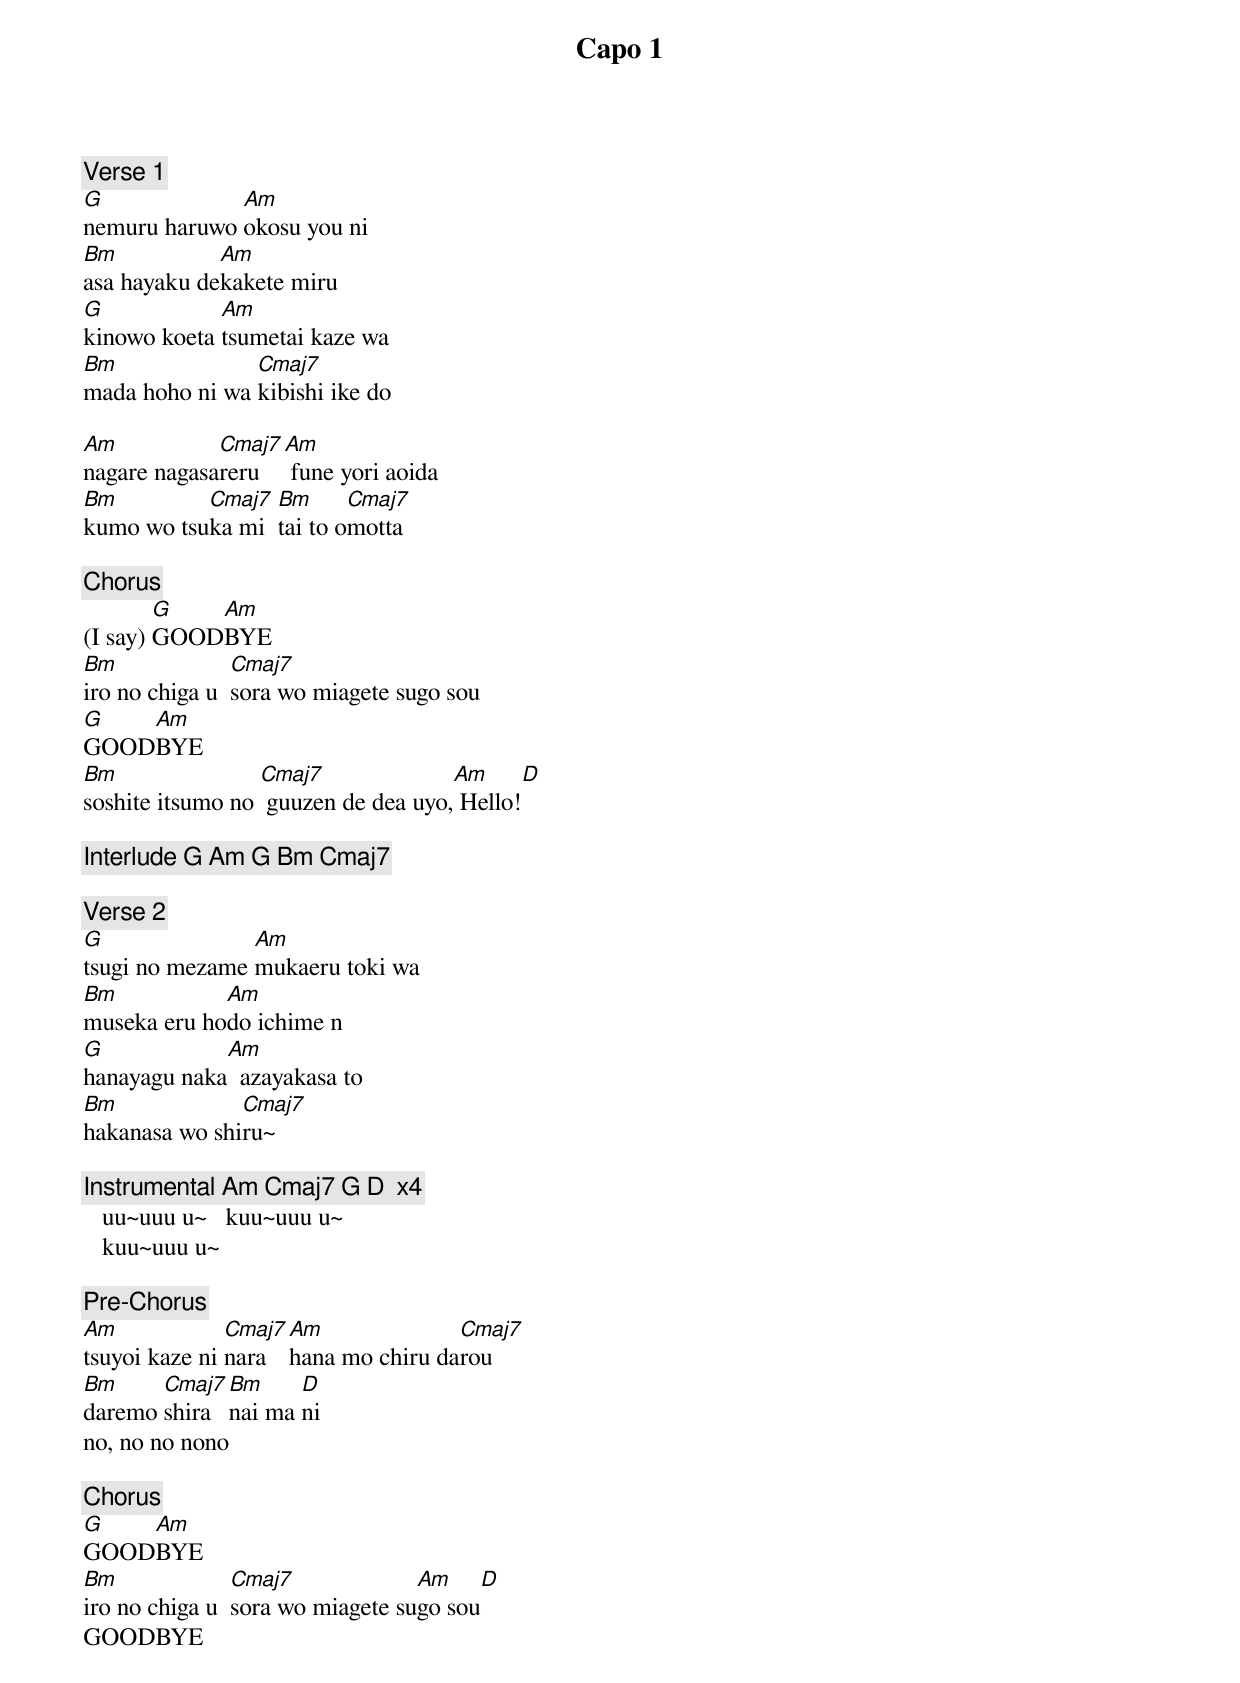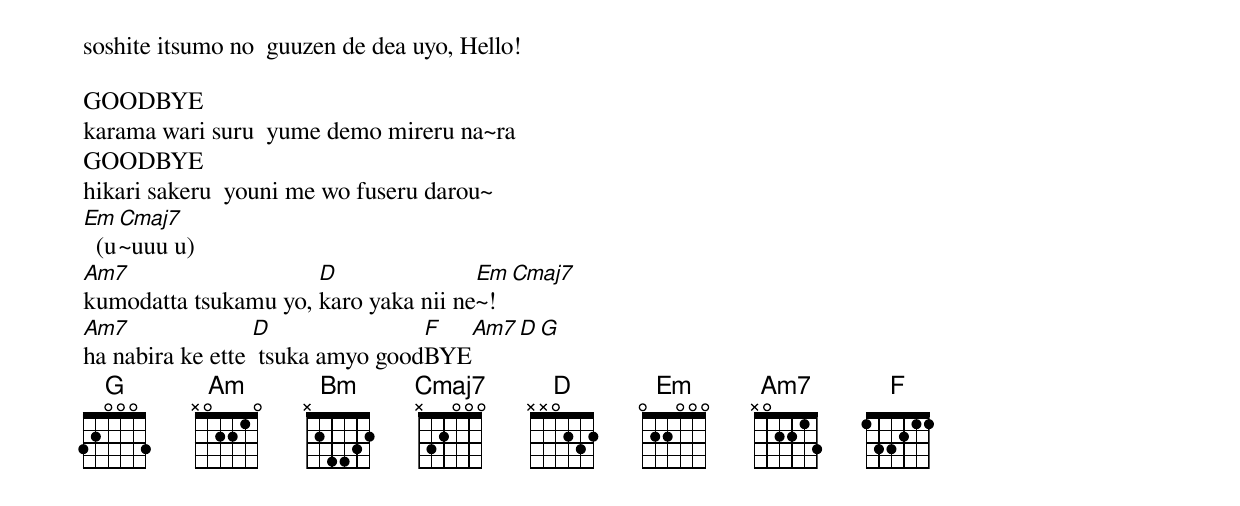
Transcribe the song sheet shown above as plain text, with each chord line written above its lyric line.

Capo 1

[Verse 1]
G             Am
nemuru haruwo okosu you ni
Bm           Am
asa hayaku dekakete miru
G            Am
kinowo koeta tsumetai kaze wa
Bm              Cmaj7
mada hoho ni wa kibishi ike do

Am           Cmaj7 Am
nagare nagasareru   fune yori aoida
Bm         Cmaj7  Bm      Cmaj7
kumo wo tsuka mi  tai to omotta

[Chorus]
        G   Am
(I say) GOODBYE
Bm              Cmaj7
iro no chiga u  sora wo miagete sugo sou
G   Am
GOODBYE
Bm                Cmaj7              Am     D
soshite itsumo no  guuzen de dea uyo, Hello!

[Interlude] G Am G Bm Cmaj7

[Verse 2]
G               Am
tsugi no mezame mukaeru toki wa
Bm           Am
museka eru hodo ichime n
G            Am
hanayagu naka  azayakasa to
Bm             Cmaj7
hakanasa wo shiru~

[Instrumental] Am Cmaj7 G D  x4
   uu~uuu u~   kuu~uuu u~
   kuu~uuu u~

[Pre-Chorus]
Am             Cmaj7 Am              Cmaj7
tsuyoi kaze ni nara  hana mo chiru darou
Bm     Cmaj7  Bm     D
daremo shira  nai ma ni
no, no no nono

[Chorus]
G   Am
GOODBYE
Bm              Cmaj7             Am     D
iro no chiga u  sora wo miagete sugo sou
GOODBYE
soshite itsumo no  guuzen de dea uyo, Hello!

GOODBYE
karama wari suru  yume demo mireru na~ra
GOODBYE
hikari sakeru  youni me wo fuseru darou~
Em  Cmaj7
  (u~uuu u)
Am7                   D               Em Cmaj7
kumodatta tsukamu yo, karo yaka nii ne~!
Am7               D               F  Am7  D  G
ha nabira ke ette  tsuka amyo goodBYE
